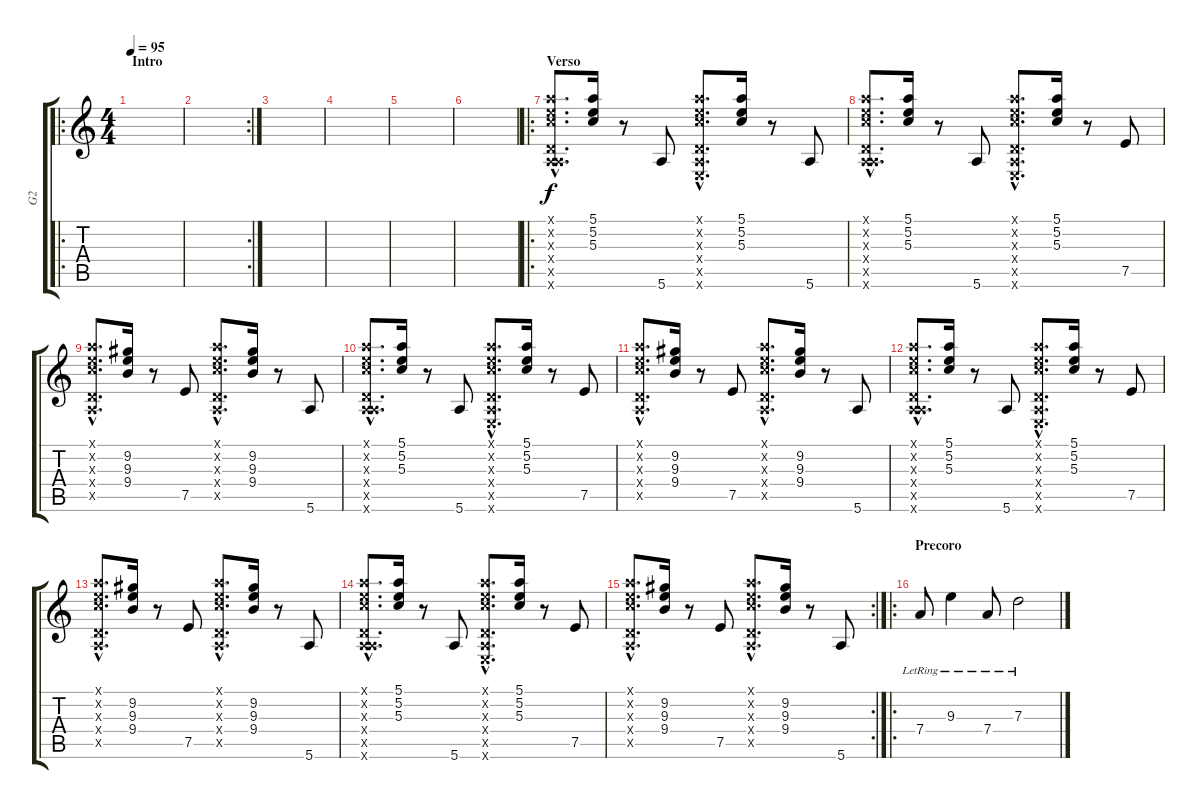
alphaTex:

\track ("G2" "G2") {instrument overdrivenguitar}
\staff {score tabs}
\tuning (E4 B3 G3 D3 A2 E2) {hide}
\ro
\ts (4 4)
\section ("" "Intro")
\tempo 95
\clef g2
\ks c
|
\rc 2
|
|
|
|
|
\ro
\section ("" "Verso")
(5.1{hac x} 5.2{hac x} 5.3{hac x} 0.4{hac x} 0.5{hac x} 5.6{hac x}).8{d} (5.1 5.2 5.3).16 r.8 5.6.8 (5.1{hac x} 5.2{hac x} 5.3{hac x} 0.4{hac x} 0.5{hac x} 0.6{hac x}).8{d} (5.1 5.2 5.3).16 r.8 5.6.8 |
(5.1{hac x} 5.2{hac x} 5.3{hac x} 0.4{hac x} 0.5{hac x} 5.6{hac x}).8{d} (5.1 5.2 5.3).16 r.8 5.6.8 (5.1{hac x} 5.2{hac x} 5.3{hac x} 0.4{hac x} 0.5{hac x} 0.6{hac x}).8{d} (5.1 5.2 5.3).16 r.8 7.5.8 |
(5.1{hac x} 5.2{hac x} 5.3{hac x} 0.4{hac x} 0.5{hac x}).8{d} (9.2 9.3 9.4).16 r.8 7.5.8 (5.1{hac x} 5.2{hac x} 5.3{hac x} 0.4{hac x} 0.5{hac x}).8{d} (9.2 9.3 9.4).16 r.8 5.6.8 |
(5.1{hac x} 5.2{hac x} 5.3{hac x} 0.4{hac x} 0.5{hac x} 5.6{hac x}).8{d} (5.1 5.2 5.3).16 r.8 5.6.8 (5.1{hac x} 5.2{hac x} 5.3{hac x} 0.4{hac x} 0.5{hac x} 0.6{hac x}).8{d} (5.1 5.2 5.3).16 r.8 7.5.8 |
(5.1{hac x} 5.2{hac x} 5.3{hac x} 0.4{hac x} 0.5{hac x}).8{d} (9.2 9.3 9.4).16 r.8 7.5.8 (5.1{hac x} 5.2{hac x} 5.3{hac x} 0.4{hac x} 0.5{hac x}).8{d} (9.2 9.3 9.4).16 r.8 5.6.8 |
(5.1{hac x} 5.2{hac x} 5.3{hac x} 0.4{hac x} 0.5{hac x} 5.6{hac x}).8{d} (5.1 5.2 5.3).16 r.8 5.6.8 (5.1{hac x} 5.2{hac x} 5.3{hac x} 0.4{hac x} 0.5{hac x} 0.6{hac x}).8{d} (5.1 5.2 5.3).16 r.8 7.5.8 |
(5.1{hac x} 5.2{hac x} 5.3{hac x} 0.4{hac x} 0.5{hac x}).8{d} (9.2 9.3 9.4).16 r.8 7.5.8 (5.1{hac x} 5.2{hac x} 5.3{hac x} 0.4{hac x} 0.5{hac x}).8{d} (9.2 9.3 9.4).16 r.8 5.6.8 |
(5.1{hac x} 5.2{hac x} 5.3{hac x} 0.4{hac x} 0.5{hac x} 5.6{hac x}).8{d} (5.1 5.2 5.3).16 r.8 5.6.8 (5.1{hac x} 5.2{hac x} 5.3{hac x} 0.4{hac x} 0.5{hac x} 0.6{hac x}).8{d} (5.1 5.2 5.3).16 r.8 7.5.8 |
\rc 2
(5.1{hac x} 5.2{hac x} 5.3{hac x} 0.4{hac x} 0.5{hac x}).8{d} (9.2 9.3 9.4).16 r.8 7.5.8 (5.1{hac x} 5.2{hac x} 5.3{hac x} 0.4{hac x} 0.5{hac x}).8{d} (9.2 9.3 9.4).16 r.8 5.6.8 |
\ro
\section ("" "Precoro")
7.4{lr}.8{instrument electricguitarclean} 9.3{lr}.4 7.4{lr}.8 7.3{lr}.2
